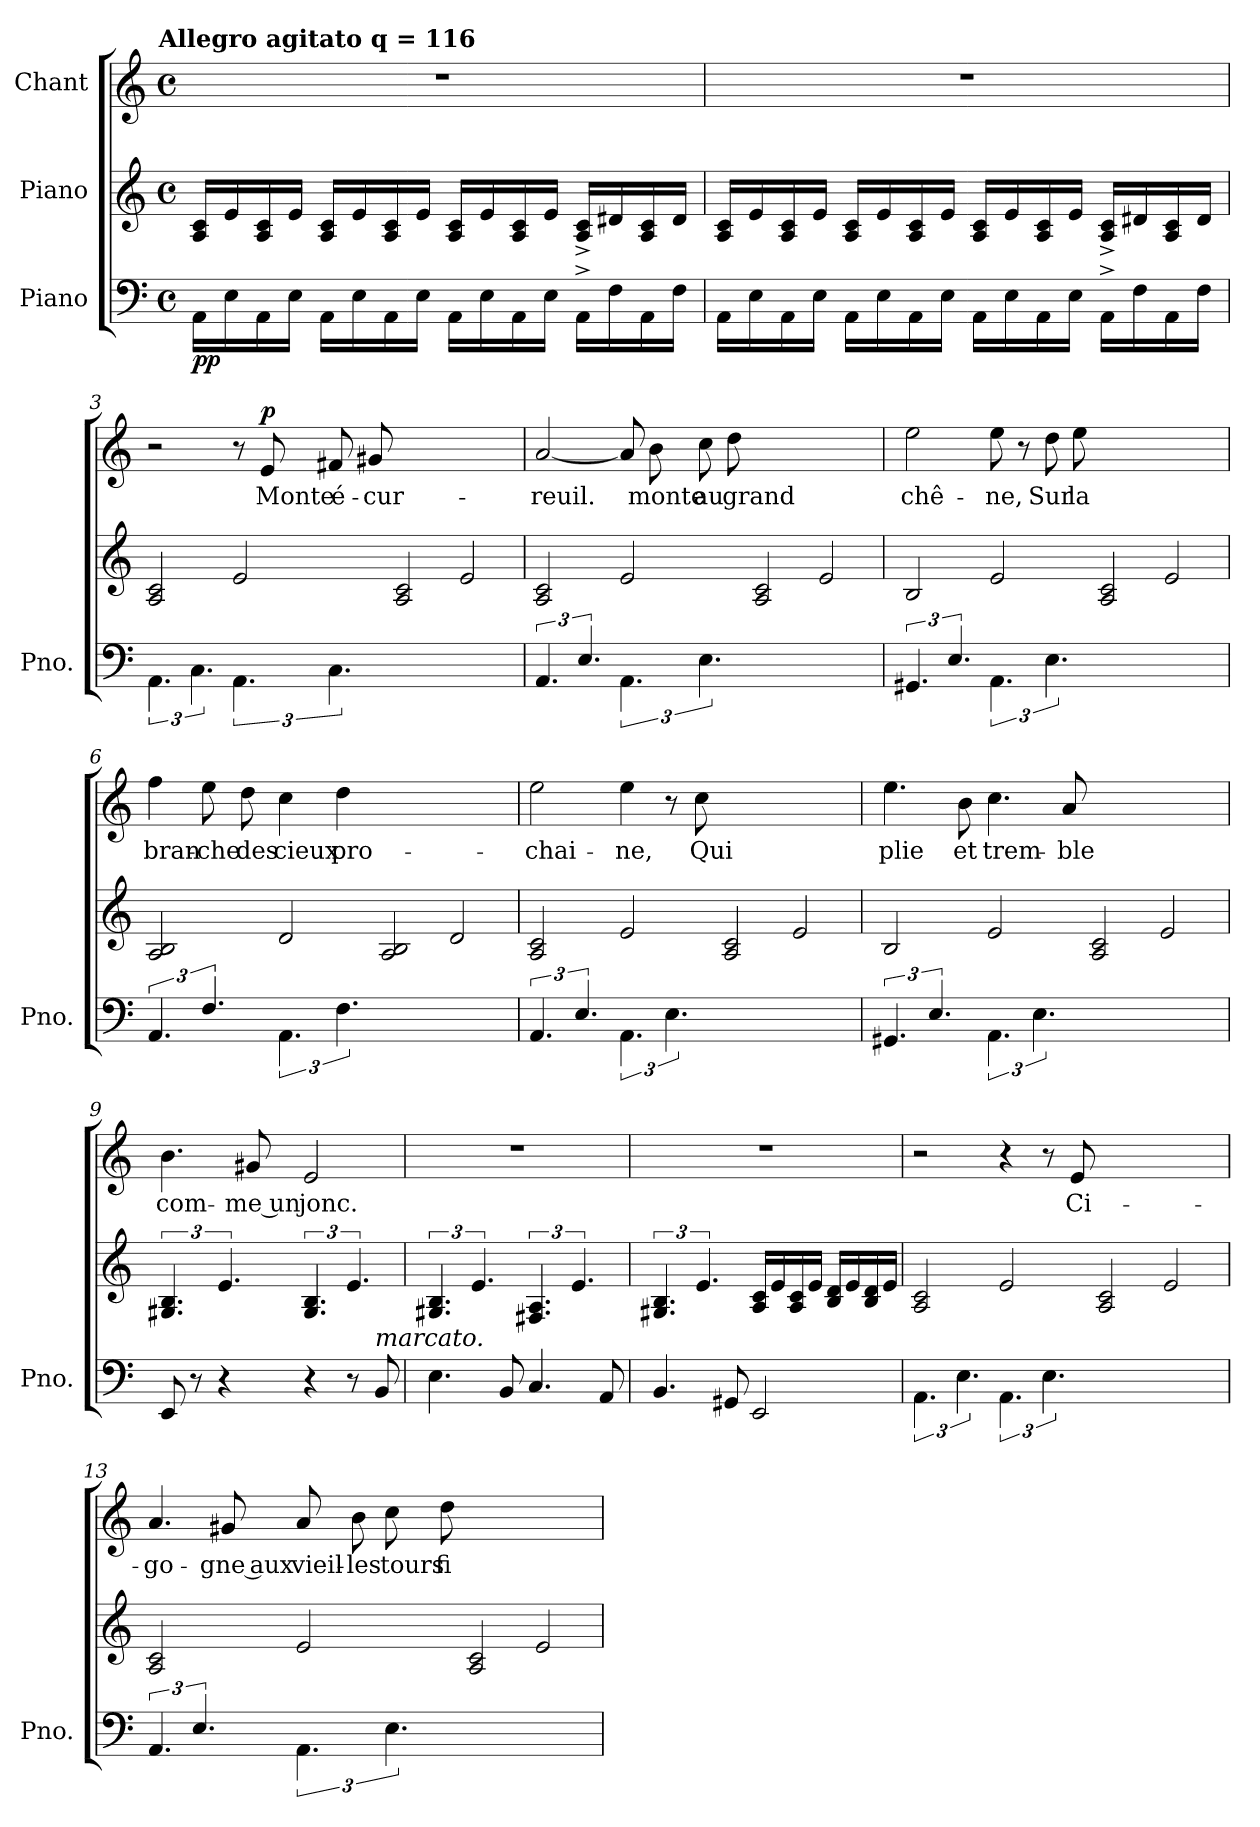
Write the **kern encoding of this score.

**kern	**dynam	**kern	**kern	**text	**dynam
*part3	*part3	*part2	*part1	*part1	*part1
*staff3	*staff3	*staff2	*staff1	*staff1	*staff1
*I"Piano	*	*I"Piano	*I"Chant	*	*
*I'Pno.	*	*	*	*	*
*clefF4	*	*clefG2	*clefG2	*	*
*k[]	*	*k[]	*k[]	*	*
*C:	*	*C:	*C:	*	*
!!LO:TX:omd:t=Allegro agitato q = 116
*M4/4	*	*M4/4	*M4/4	*	*
*met(c)	*	*met(c)	*met(c)	*	*
*MM132	*	*MM132	*MM132	*	*
=1	=1	=1	=1	=1	=1
16AA\LL	pp	16A/ 16c/LL	1r	.	.
16E\	.	16e/	.	.	.
16AA\	.	16A/ 16c/	.	.	.
16E\JJ	.	16e/JJ	.	.	.
16AA\LL	.	16A/ 16c/LL	.	.	.
16E\	.	16e/	.	.	.
16AA\	.	16A/ 16c/	.	.	.
16E\JJ	.	16e/JJ	.	.	.
16AA\LL	.	16A/ 16c/LL	.	.	.
16E\	.	16e/	.	.	.
16AA\	.	16A/ 16c/	.	.	.
16E\JJ	.	16e/JJ	.	.	.
16AA^\LL	.	16A^/ 16c^/LL	.	.	.
16F\	.	16d#X/	.	.	.
16AA\	.	16A/ 16c/	.	.	.
16F\JJ	.	16d#/JJ	.	.	.
=2	=2	=2	=2	=2	=2
16AA\LL	.	16A/ 16c/LL	1r	.	.
16E\	.	16e/	.	.	.
16AA\	.	16A/ 16c/	.	.	.
16E\JJ	.	16e/JJ	.	.	.
16AA\LL	.	16A/ 16c/LL	.	.	.
16E\	.	16e/	.	.	.
16AA\	.	16A/ 16c/	.	.	.
16E\JJ	.	16e/JJ	.	.	.
16AA\LL	.	16A/ 16c/LL	.	.	.
16E\	.	16e/	.	.	.
16AA\	.	16A/ 16c/	.	.	.
16E\JJ	.	16e/JJ	.	.	.
16AA^\LL	.	16A^/ 16c^/LL	.	.	.
16F\	.	16d#X/	.	.	.
16AA\	.	16A/ 16c/	.	.	.
16F\JJ	.	16d#/JJ	.	.	.
=3	=3	=3	=3	=3	=3
6.AA\	.	2A/ 2c/	2r	.	.
6.C\	.	.	.	.	.
6.AA\	.	2e/	8r	.	.
.	.	.	8e/	Monte	p
6.C\	.	.	8f#X/	é-	.
.	.	.	8g#X/	-cur-	.
1ryy	.	2A/ 2c/	1ryy	.	.
.	.	2e/	.	.	.
!!LO:LB:g=z
=4	=4	=4	=4	=4	=4
6.AA/	.	2A/ 2c/	[2a/	-reuil.	.
6.E/	.	.	.	.	.
6.AA\	.	2e/	8a/]	.	.
.	.	.	8b\	monte	.
6.E\	.	.	8cc\	au	.
.	.	.	8dd\	grand	.
1ryy	.	2A/ 2c/	1ryy	.	.
.	.	2e/	.	.	.
=5	=5	=5	=5	=5	=5
6.GG#X/	.	2B/	2ee\	chê-	.
6.E/	.	.	.	.	.
6.AA\	.	2e/	8ee\	-ne,	.
.	.	.	8r	.	.
6.E\	.	.	8dd\	Sur	.
.	.	.	8ee\	la	.
1ryy	.	2A/ 2c/	1ryy	.	.
.	.	2e/	.	.	.
=6	=6	=6	=6	=6	=6
6.AA/	.	2A/ 2B/	4ff\	bran-	.
6.F/	.	.	8ee\	-che	.
.	.	.	8dd\	des	.
6.AA\	.	2d/	4cc\	cieux	.
6.F\	.	.	4dd\	pro-	.
1ryy	.	2A/ 2B/	1ryy	.	.
.	.	2d/	.	.	.
=7	=7	=7	=7	=7	=7
6.AA/	.	2A/ 2c/	2ee\	-chai-	.
6.E/	.	.	.	.	.
6.AA\	.	2e/	4ee\	-ne,	.
6.E\	.	.	8r	.	.
.	.	.	8cc\	Qui	.
1ryy	.	2A/ 2c/	1ryy	.	.
.	.	2e/	.	.	.
!!LO:LB:g=z
=8	=8	=8	=8	=8	=8
6.GG#X/	.	2B/	4.ee\	plie	.
6.E/	.	.	.	.	.
.	.	.	8b\	et	.
6.AA\	.	2e/	4.cc\	trem-	.
6.E\	.	.	.	.	.
.	.	.	8a/	-ble	.
1ryy	.	2A/ 2c/	1ryy	.	.
.	.	2e/	.	.	.
=9	=9	=9	=9	=9	=9
8EE/	.	6.G#X/ 6.B/	4.b\	com-	.
8r	.	.	.	.	.
4r	.	6.e/	.	.	.
.	.	.	8g#X/	-me un	.
4r	.	6.G#/ 6.B/	2e/	jonc.	.
8r	.	6.e/	.	.	.
!LO:TX:i:t=marcato.	!	!	!	!	!
8BB/	.	.	.	.	.
=10	=10	=10	=10	=10	=10
4.E\	.	6.G#X/ 6.B/	1r	.	.
.	.	6.e/	.	.	.
8BB/	.	.	.	.	.
4.C/	.	6.F#X/ 6.A/	.	.	.
.	.	6.e/	.	.	.
8AA/	.	.	.	.	.
=11	=11	=11	=11	=11	=11
4.BB/	.	6.G#X/ 6.B/	1r	.	.
.	.	6.e/	.	.	.
8GG#X/	.	.	.	.	.
2EE/	.	16A/ 16c/LL	.	.	.
.	.	16e/	.	.	.
.	.	16A/ 16c/	.	.	.
.	.	16e/JJ	.	.	.
.	.	16B/ 16d/LL	.	.	.
.	.	16e/	.	.	.
.	.	16B/ 16d/	.	.	.
.	.	16e/JJ	.	.	.
!!LO:LB:g=z
=12	=12	=12	=12	=12	=12
6.AA\	.	2A/ 2c/	2r	.	.
6.E\	.	.	.	.	.
6.AA\	.	2e/	4r	.	.
6.E\	.	.	8r	.	.
.	.	.	8e/	Ci-	.
1ryy	.	2A/ 2c/	1ryy	.	.
.	.	2e/	.	.	.
=13	=13	=13	=13	=13	=13
6.AA/	.	2A/ 2c/	4.a/	-go-	.
6.E/	.	.	.	.	.
.	.	.	8g#X/	-gne aux	.
6.AA\	.	2e/	8a/	vieil-	.
.	.	.	8b\	-les	.
6.E\	.	.	8cc\	tours	.
.	.	.	8dd\	fi-	.
1ryy	.	2A/ 2c/	1ryy	.	.
.	.	2e/	.	.	.
=	=	=	=	=	=
*-	*-	*-	*-	*-	*-
